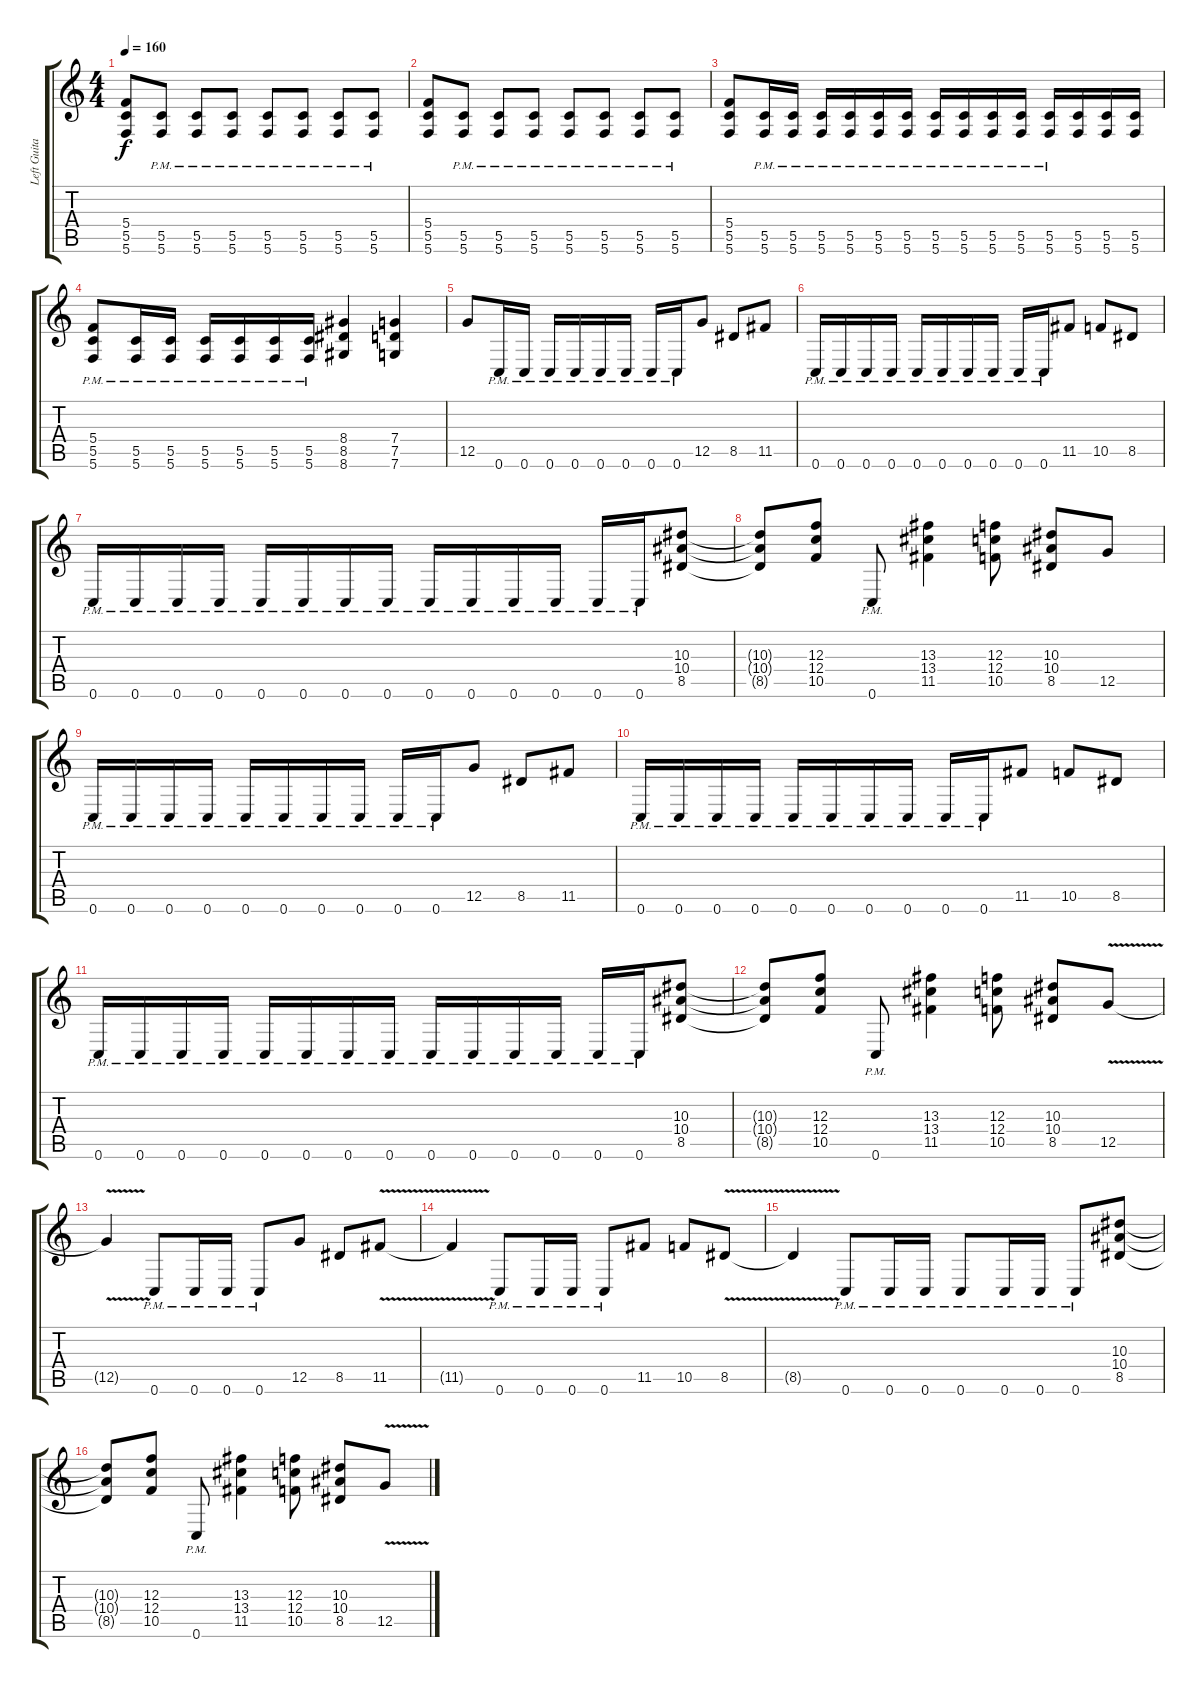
\track ("Left Guitar" "Left Guita") {instrument distortionguitar}
\staff {score tabs}
\tuning (D4 A3 F3 C3 G2 C2) {hide}
\ts (4 4)
\tempo 160
\clef g2
\ks c
(5.4 5.5 5.6).8{dy f} (5.5{pm} 5.6{pm}).8 (5.5{pm} 5.6{pm}).8 (5.5{pm} 5.6{pm}).8 (5.5{pm} 5.6{pm}).8{volume 16} (5.5{pm} 5.6{pm}).8 (5.5{pm} 5.6{pm}).8 (5.5{pm} 5.6{pm}).8 |
(5.4 5.5 5.6).8{volume 13} (5.5{pm} 5.6{pm}).8 (5.5{pm} 5.6{pm}).8 (5.5{pm} 5.6{pm}).8 (5.5{pm} 5.6{pm}).8{volume 16} (5.5{pm} 5.6{pm}).8 (5.5{pm} 5.6{pm}).8 (5.5{pm} 5.6{pm}).8 |
(5.4 5.5 5.6).8{volume 13} (5.5{pm} 5.6{pm}).16 (5.5{pm} 5.6{pm}).16 (5.5{pm} 5.6{pm}).16 (5.5{pm} 5.6{pm}).16 (5.5{pm} 5.6{pm}).16 (5.5{pm} 5.6{pm}).16 (5.5{pm} 5.6{pm}).16{volume 16} (5.5{pm} 5.6{pm}).16 (5.5{pm} 5.6{pm}).16 (5.5{pm} 5.6{pm}).16 (5.5{pm} 5.6{pm}).16 (5.5 5.6).16 (5.5 5.6).16 (5.5 5.6).16 |
(5.4 5.5{pm} 5.6{pm}).8{volume 16} (5.5{pm} 5.6{pm}).16 (5.5{pm} 5.6{pm}).16 (5.5{pm} 5.6{pm}).16 (5.5{pm} 5.6{pm}).16 (5.5{pm} 5.6{pm}).16 (5.5{pm} 5.6{pm}).16 (8.4 8.5 8.6).4 (7.4 7.5 7.6).4 |
12.5.8 0.6{pm}.16 0.6{pm}.16 0.6{pm}.16 0.6{pm}.16 0.6{pm}.16 0.6{pm}.16 0.6{pm}.16 0.6{pm}.16 12.5.8 8.5.8 11.5.8 |
0.6{pm}.16 0.6{pm}.16 0.6{pm}.16 0.6{pm}.16 0.6{pm}.16 0.6{pm}.16 0.6{pm}.16 0.6{pm}.16 0.6{pm}.16 0.6{pm}.16 11.5.8 10.5.8 8.5.8 |
0.6{pm}.16 0.6{pm}.16 0.6{pm}.16 0.6{pm}.16 0.6{pm}.16 0.6{pm}.16 0.6{pm}.16 0.6{pm}.16 0.6{pm}.16 0.6{pm}.16 0.6{pm}.16 0.6{pm}.16 0.6{pm}.16 0.6{pm}.16 (10.3 10.4 8.5).8 |
(10.3{t} 10.4{t} 8.5{t}).8 (12.3 12.4 10.5).8 0.6{pm}.8 (13.3 13.4 11.5).4 (12.3 12.4 10.5).8 (10.3 10.4 8.5).8 12.5.8 |
0.6{pm}.16 0.6{pm}.16 0.6{pm}.16 0.6{pm}.16 0.6{pm}.16 0.6{pm}.16 0.6{pm}.16 0.6{pm}.16 0.6{pm}.16 0.6{pm}.16 12.5.8 8.5.8 11.5.8 |
0.6{pm}.16 0.6{pm}.16 0.6{pm}.16 0.6{pm}.16 0.6{pm}.16 0.6{pm}.16 0.6{pm}.16 0.6{pm}.16 0.6{pm}.16 0.6{pm}.16 11.5.8 10.5.8 8.5.8 |
0.6{pm}.16 0.6{pm}.16 0.6{pm}.16 0.6{pm}.16 0.6{pm}.16 0.6{pm}.16 0.6{pm}.16 0.6{pm}.16 0.6{pm}.16 0.6{pm}.16 0.6{pm}.16 0.6{pm}.16 0.6{pm}.16 0.6{pm}.16 (10.3 10.4 8.5).8 |
(10.3{t} 10.4{t} 8.5{t}).8 (12.3 12.4 10.5).8 0.6{pm}.8 (13.3 13.4 11.5).4 (12.3 12.4 10.5).8 (10.3 10.4 8.5).8 12.5{v}.8 |
12.5{t}.4 0.6{pm}.8 0.6{pm}.16 0.6{pm}.16 0.6{pm}.8 12.5.8 8.5.8 11.5{v}.8 |
11.5{t}.4 0.6{pm}.8 0.6{pm}.16 0.6{pm}.16 0.6{pm}.8 11.5.8 10.5.8 8.5{v}.8 |
8.5{t}.4 0.6{pm}.8 0.6{pm}.16 0.6{pm}.16 0.6{pm}.8 0.6{pm}.16 0.6{pm}.16 0.6{pm}.8 (10.3 10.4 8.5).8 |
(10.3{t} 10.4{t} 8.5{t}).8 (12.3 12.4 10.5).8 0.6{pm}.8 (13.3 13.4 11.5).4 (12.3 12.4 10.5).8 (10.3 10.4 8.5).8 12.5{v}.8
